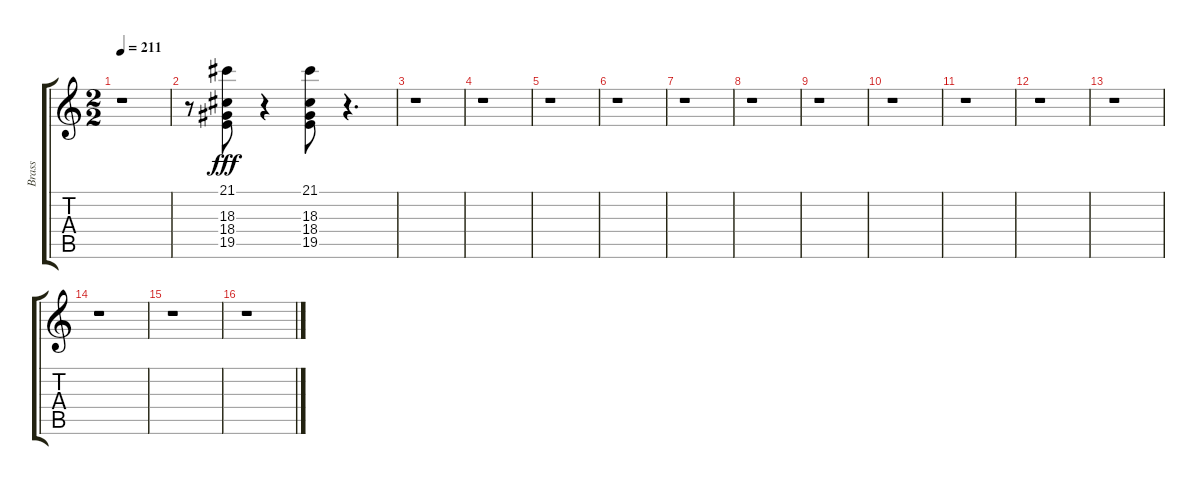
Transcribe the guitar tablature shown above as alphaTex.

\track ("Brass" "Brass") {instrument synthbrass1}
\staff {score tabs}
\tuning (E4 B3 G3 D3 A2 E2) {hide}
\ts (2 2)
\tempo 211
\clef g2
\ks c
r.1{dy fff} |
r.8 (21.1 18.3 18.4 19.5).8 r.4 (21.1 18.3 18.4 19.5).8 r.4{d} |
r.1 |
r.1 |
r.1 |
r.1 |
r.1 |
r.1 |
r.1 |
r.1 |
r.1 |
r.1 |
r.1 |
r.1 |
r.1 |
r.1
